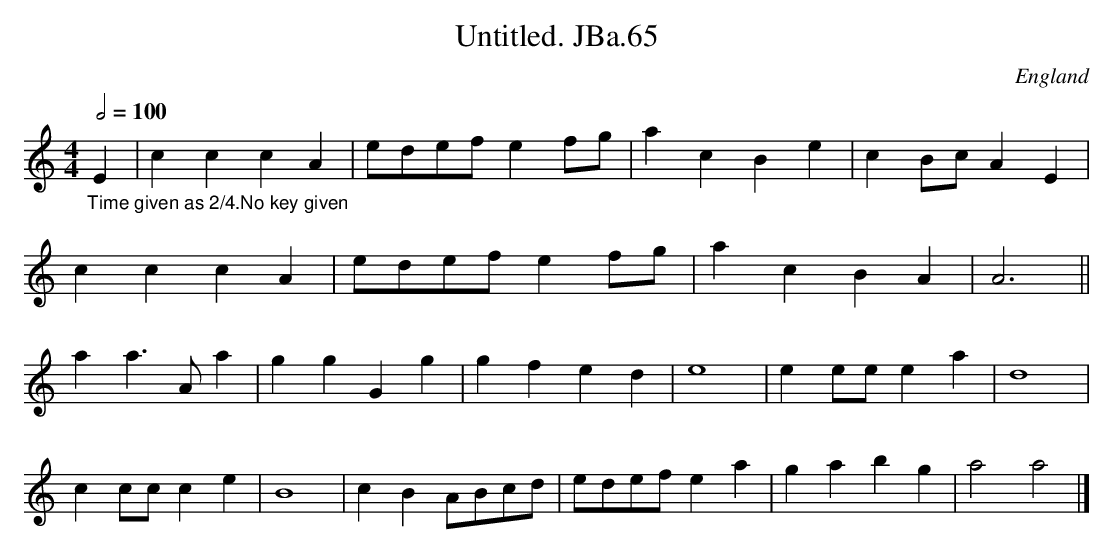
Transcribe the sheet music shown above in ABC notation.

X:1
T:Untitled. JBa.65
M:4/4
L:1/4
Q:1/2=100
O:England
K:A minor
"_Time given as 2/4.No key given"
E | cccA | e/d/e/f/ e f/g/ | acBe | cB/c/ AE |!
cccA| e/d/e/f/ e f/g/ | acBA | A3 ||!
a a>A a | ggGg | gfed | e4 |e e/e/ ea | d4 |!
c c/c/ ce | B4 | cB A/B/c/d/ |\
e/d/e/f/ ea | gabg | a2a2 |]
